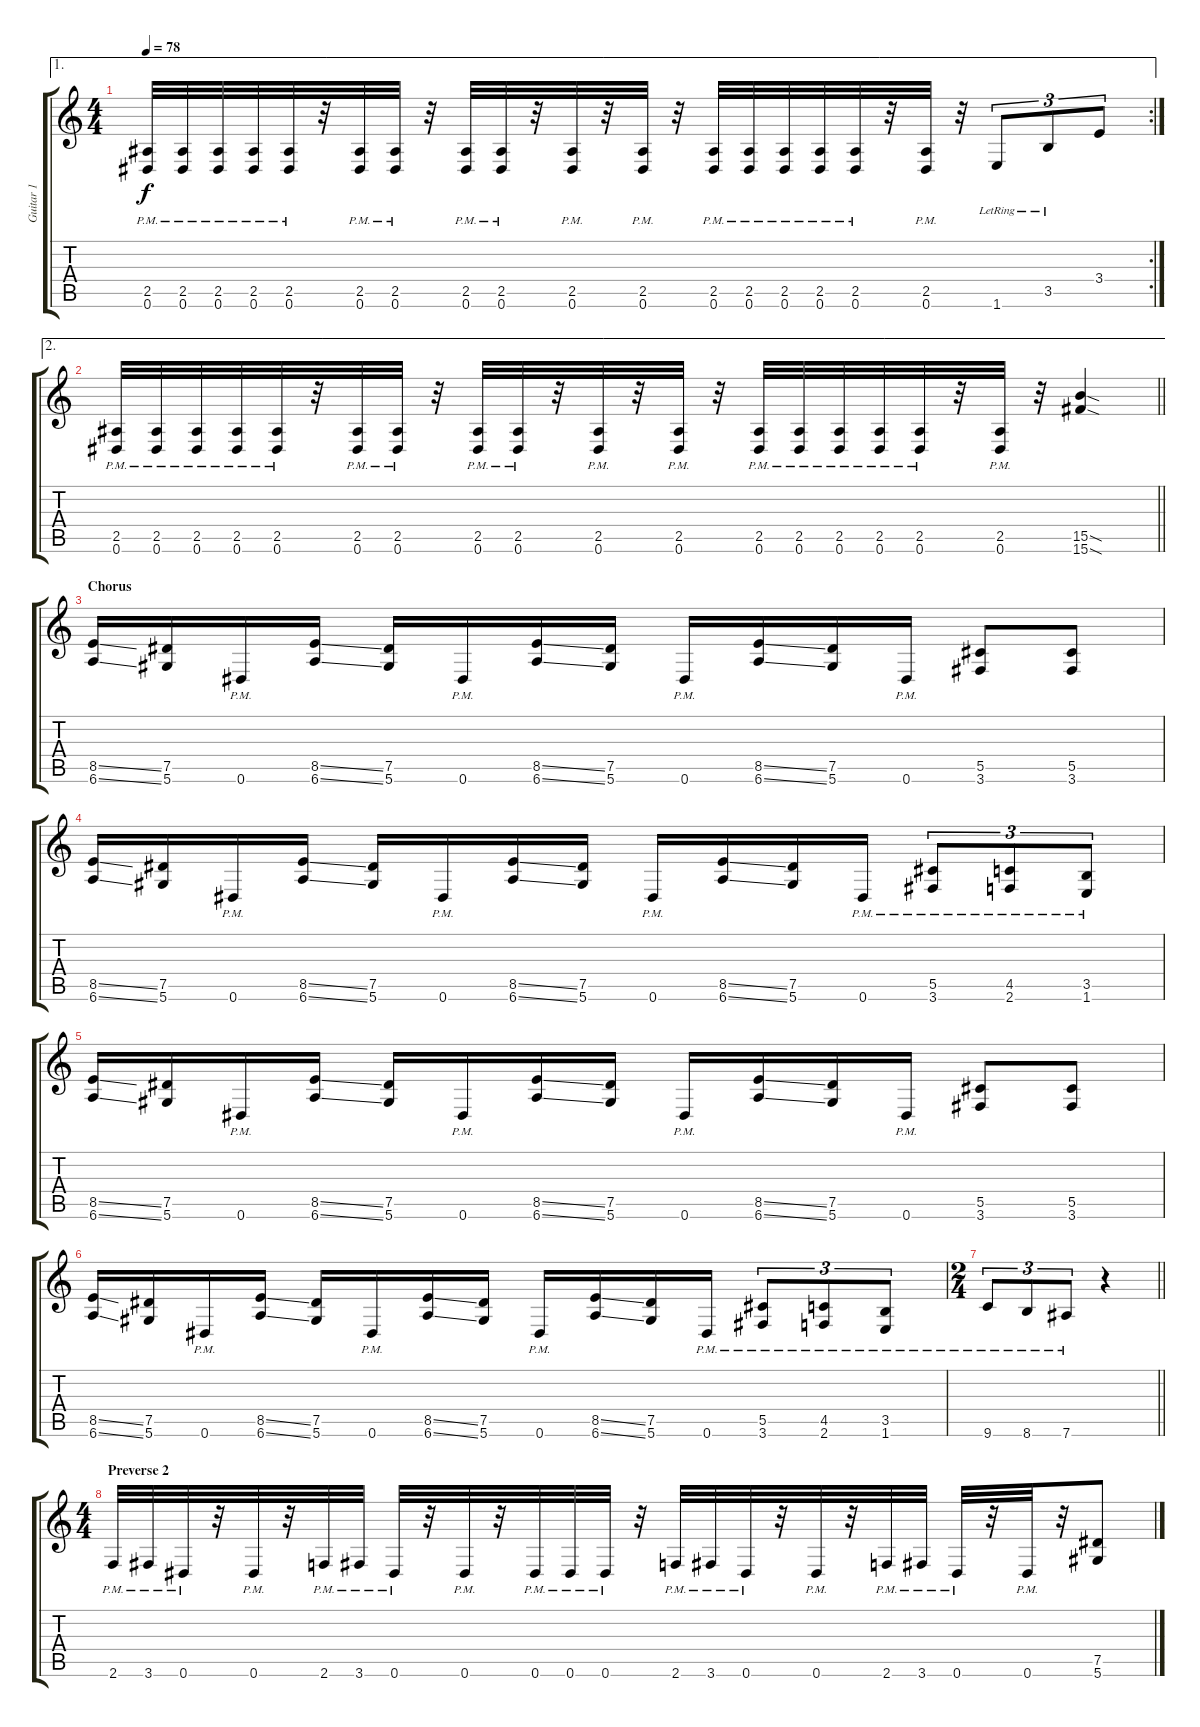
\track ("Guitar 1 " "Guitar 1 ") {instrument distortionguitar}
\staff {score tabs}
\tuning (Eb4 Bb3 Gb3 Db3 Ab2 Eb2) {hide}
\ae 1
\rc 2
\ts (4 4)
\tempo 78
\clef g2
\ks c
(2.5{pm} 0.6{pm}).32{dy f} (2.5{pm} 0.6{pm}).32 (2.5{pm} 0.6{pm}).32 (2.5{pm} 0.6{pm}).32 (2.5{pm} 0.6{pm}).32 r.32 (2.5{pm} 0.6{pm}).32 (2.5{pm} 0.6{pm}).32 r.32 (2.5{pm} 0.6{pm}).32 (2.5{pm} 0.6{pm}).32 r.32 (2.5{pm} 0.6{pm}).32 r.32 (2.5{pm} 0.6{pm}).32 r.32 (2.5{pm} 0.6{pm}).32 (2.5{pm} 0.6{pm}).32 (2.5{pm} 0.6{pm}).32 (2.5{pm} 0.6{pm}).32 (2.5{pm} 0.6{pm}).32 r.32 (2.5{pm} 0.6{pm}).32 r.32 1.6{lr}.8{tu (3 2)} 3.5{lr}.8{tu (3 2)} 3.4.8{tu (3 2)} |
\ae 2
\barLineRight lightlight
(2.5{pm} 0.6{pm}).32 (2.5{pm} 0.6{pm}).32 (2.5{pm} 0.6{pm}).32 (2.5{pm} 0.6{pm}).32 (2.5{pm} 0.6{pm}).32 r.32 (2.5{pm} 0.6{pm}).32 (2.5{pm} 0.6{pm}).32 r.32 (2.5{pm} 0.6{pm}).32 (2.5{pm} 0.6{pm}).32 r.32 (2.5{pm} 0.6{pm}).32 r.32 (2.5{pm} 0.6{pm}).32 r.32 (2.5{pm} 0.6{pm}).32 (2.5{pm} 0.6{pm}).32 (2.5{pm} 0.6{pm}).32 (2.5{pm} 0.6{pm}).32 (2.5{pm} 0.6{pm}).32 r.32 (2.5{pm} 0.6{pm}).32 r.32 (15.5{sod} 15.6{sod}).4 |
\section ("" "Chorus")
(8.5{ss} 6.6{ss}).16 (7.5 5.6).16 0.6{pm}.16 (8.5{ss} 6.6{ss}).16 (7.5 5.6).16 0.6{pm}.16 (8.5{ss} 6.6{ss}).16 (7.5 5.6).16 0.6{pm}.16 (8.5{ss} 6.6{ss}).16 (7.5 5.6).16 0.6{pm}.16 (5.5 3.6).8 (5.5 3.6).8 |
(8.5{ss} 6.6{ss}).16 (7.5 5.6).16 0.6{pm}.16 (8.5{ss} 6.6{ss}).16 (7.5 5.6).16 0.6{pm}.16 (8.5{ss} 6.6{ss}).16 (7.5 5.6).16 0.6{pm}.16 (8.5{ss} 6.6{ss}).16 (7.5 5.6).16 0.6{pm}.16 (5.5{pm} 3.6{pm}).8{tu (3 2)} (4.5{pm} 2.6{pm}).8{tu (3 2)} (3.5{pm} 1.6{pm}).8{tu (3 2)} |
(8.5{ss} 6.6{ss}).16 (7.5 5.6).16 0.6{pm}.16 (8.5{ss} 6.6{ss}).16 (7.5 5.6).16 0.6{pm}.16 (8.5{ss} 6.6{ss}).16 (7.5 5.6).16 0.6{pm}.16 (8.5{ss} 6.6{ss}).16 (7.5 5.6).16 0.6{pm}.16 (5.5 3.6).8 (5.5 3.6).8 |
(8.5{ss} 6.6{ss}).16 (7.5 5.6).16 0.6{pm}.16 (8.5{ss} 6.6{ss}).16 (7.5 5.6).16 0.6{pm}.16 (8.5{ss} 6.6{ss}).16 (7.5 5.6).16 0.6{pm}.16 (8.5{ss} 6.6{ss}).16 (7.5 5.6).16 0.6{pm}.16 (5.5{pm} 3.6{pm}).8{tu (3 2)} (4.5{pm} 2.6{pm}).8{tu (3 2)} (3.5{pm} 1.6{pm}).8{tu (3 2)} |
\ts (2 4)
\barLineRight lightlight
9.6{pm}.8{tu (3 2)} 8.6{pm}.8{tu (3 2)} 7.6{pm}.8{tu (3 2)} r.4 |
\ts (4 4)
\section ("" "Preverse 2")
2.6{pm}.32 3.6{pm}.32 0.6{pm}.32 r.32 0.6{pm}.32 r.32 2.6{pm}.32 3.6{pm}.32 0.6{pm}.32 r.32 0.6{pm}.32 r.32 0.6{pm}.32 0.6{pm}.32 0.6{pm}.32 r.32 2.6{pm}.32 3.6{pm}.32 0.6{pm}.32 r.32 0.6{pm}.32 r.32 2.6{pm}.32 3.6{pm}.32 0.6{pm}.32 r.32 0.6{pm}.32 r.32 (7.5 5.6).8
